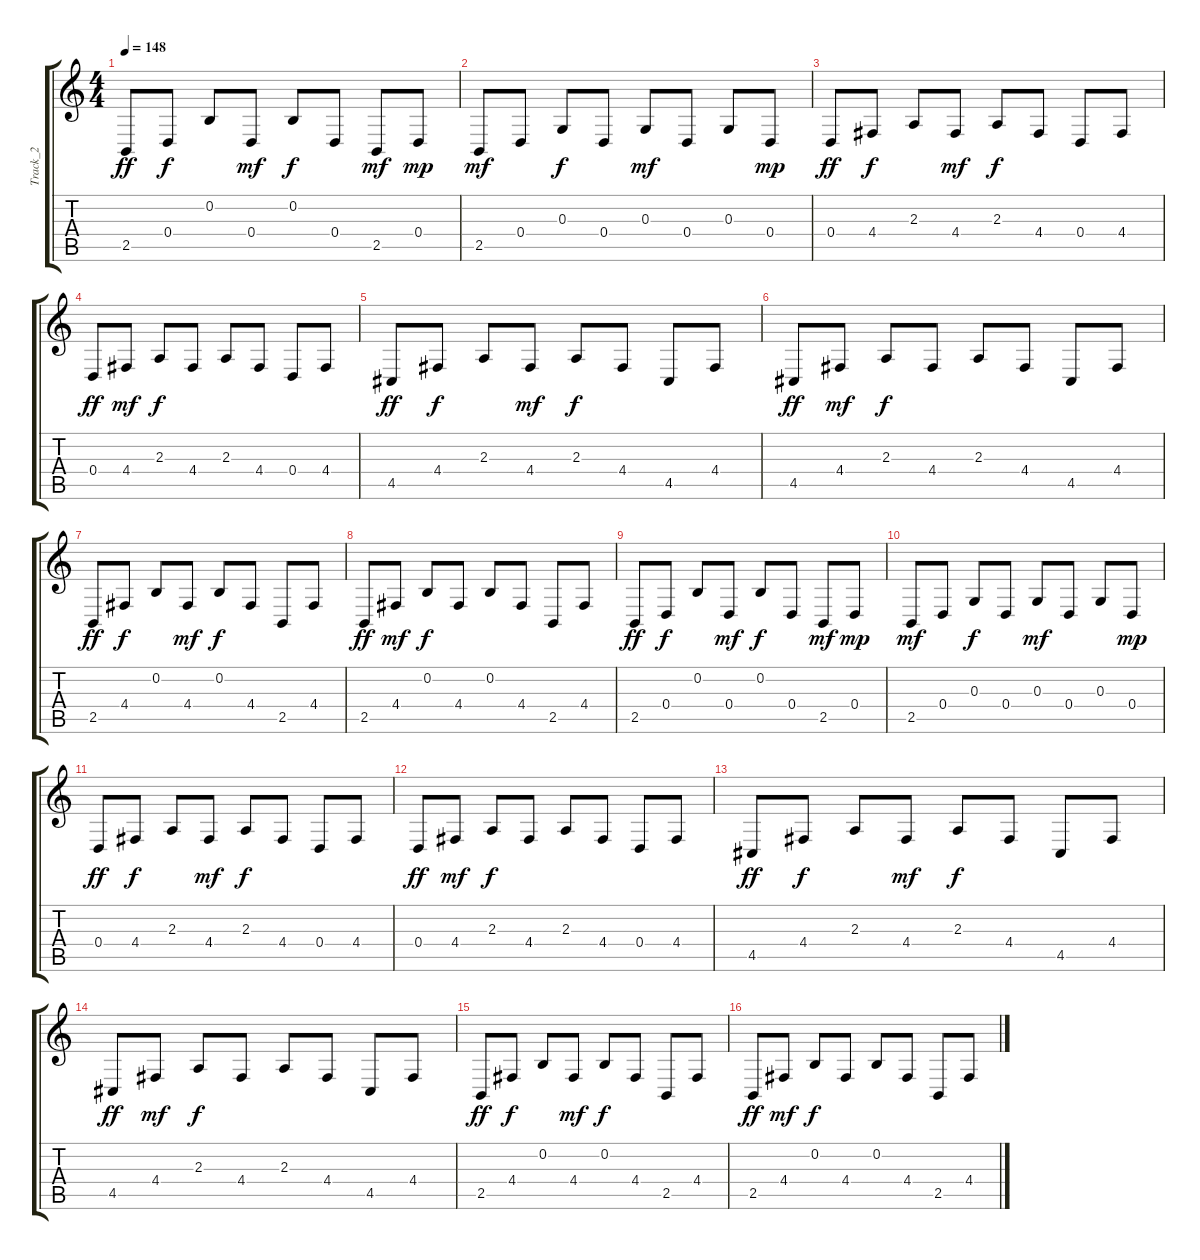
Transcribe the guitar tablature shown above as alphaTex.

\track ("Track_2" "Track_2") {instrument cello}
\staff {score tabs}
\tuning (E4 B3 G3 D3 A2 E2) {hide}
\ts (4 4)
\tempo 148
\clef g2
\ks c
2.5.8{dy ff} 0.4.8{dy f} 0.2.8 0.4.8{dy mf} 0.2.8{dy f} 0.4.8 2.5.8{dy mf} 0.4.8{dy mp} |
2.5.8{dy mf} 0.4.8 0.3.8{dy f} 0.4.8 0.3.8{dy mf} 0.4.8 0.3.8 0.4.8{dy mp} |
0.4.8{dy ff} 4.4.8{dy f} 2.3.8 4.4.8{dy mf} 2.3.8{dy f} 4.4.8 0.4.8 4.4.8 |
0.4.8{dy ff} 4.4.8{dy mf} 2.3.8{dy f} 4.4.8 2.3.8 4.4.8 0.4.8 4.4.8 |
4.5.8{dy ff} 4.4.8{dy f} 2.3.8 4.4.8{dy mf} 2.3.8{dy f} 4.4.8 4.5.8 4.4.8 |
4.5.8{dy ff} 4.4.8{dy mf} 2.3.8{dy f} 4.4.8 2.3.8 4.4.8 4.5.8 4.4.8 |
2.5.8{dy ff} 4.4.8{dy f} 0.2.8 4.4.8{dy mf} 0.2.8{dy f} 4.4.8 2.5.8 4.4.8 |
2.5.8{dy ff} 4.4.8{dy mf} 0.2.8{dy f} 4.4.8 0.2.8 4.4.8 2.5.8 4.4.8 |
2.5.8{dy ff} 0.4.8{dy f} 0.2.8 0.4.8{dy mf} 0.2.8{dy f} 0.4.8 2.5.8{dy mf} 0.4.8{dy mp} |
2.5.8{dy mf} 0.4.8 0.3.8{dy f} 0.4.8 0.3.8{dy mf} 0.4.8 0.3.8 0.4.8{dy mp} |
0.4.8{dy ff} 4.4.8{dy f} 2.3.8 4.4.8{dy mf} 2.3.8{dy f} 4.4.8 0.4.8 4.4.8 |
0.4.8{dy ff} 4.4.8{dy mf} 2.3.8{dy f} 4.4.8 2.3.8 4.4.8 0.4.8 4.4.8 |
4.5.8{dy ff} 4.4.8{dy f} 2.3.8 4.4.8{dy mf} 2.3.8{dy f} 4.4.8 4.5.8 4.4.8 |
4.5.8{dy ff} 4.4.8{dy mf} 2.3.8{dy f} 4.4.8 2.3.8 4.4.8 4.5.8 4.4.8 |
2.5.8{dy ff} 4.4.8{dy f} 0.2.8 4.4.8{dy mf} 0.2.8{dy f} 4.4.8 2.5.8 4.4.8 |
2.5.8{dy ff} 4.4.8{dy mf} 0.2.8{dy f} 4.4.8 0.2.8 4.4.8 2.5.8 4.4.8
